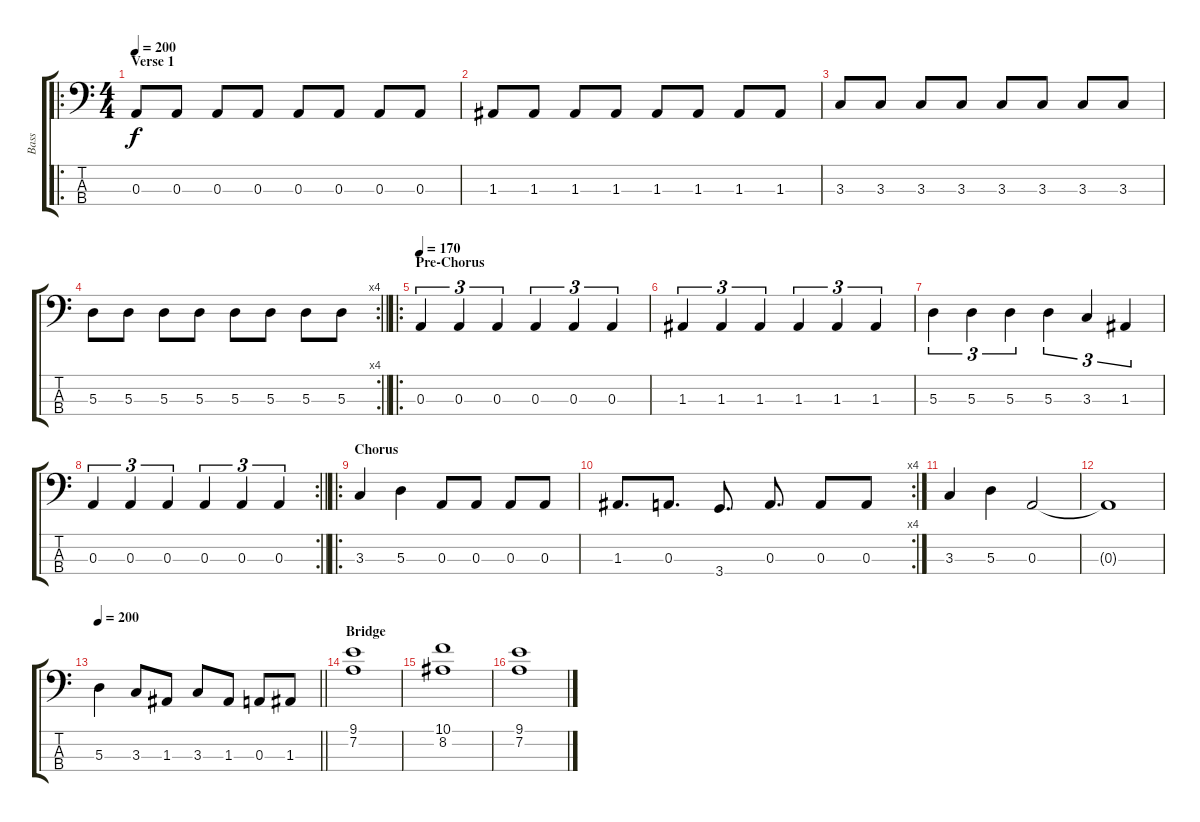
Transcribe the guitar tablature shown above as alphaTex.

\track ("Bass" "Bass") {instrument electricbassfinger}
\staff {score tabs}
\tuning (G2 D2 A1 E1) {hide}
\ro
\ts (4 4)
\section ("" "Verse 1")
\tempo 200
\clef f4
\ks c
0.3.8{dy f} 0.3.8 0.3.8 0.3.8 0.3.8 0.3.8 0.3.8 0.3.8 |
1.3.8 1.3.8 1.3.8 1.3.8 1.3.8 1.3.8 1.3.8 1.3.8 |
3.3.8 3.3.8 3.3.8 3.3.8 3.3.8 3.3.8 3.3.8 3.3.8 |
\rc 4
\barLineRight lightlight
5.3.8 5.3.8 5.3.8 5.3.8 5.3.8 5.3.8 5.3.8 5.3.8 |
\ro
\section ("" "Pre-Chorus")
\tempo 170
0.3.4{tu (3 2)} 0.3.4{tu (3 2)} 0.3.4{tu (3 2)} 0.3.4{tu (3 2)} 0.3.4{tu (3 2)} 0.3.4{tu (3 2)} |
1.3.4{tu (3 2)} 1.3.4{tu (3 2)} 1.3.4{tu (3 2)} 1.3.4{tu (3 2)} 1.3.4{tu (3 2)} 1.3.4{tu (3 2)} |
5.3.4{tu (3 2)} 5.3.4{tu (3 2)} 5.3.4{tu (3 2)} 5.3.4{tu (3 2)} 3.3.4{tu (3 2)} 1.3.4{tu (3 2)} |
\rc 2
\barLineRight lightlight
0.3.4{tu (3 2)} 0.3.4{tu (3 2)} 0.3.4{tu (3 2)} 0.3.4{tu (3 2)} 0.3.4{tu (3 2)} 0.3.4{tu (3 2)} |
\ro
\section ("" "Chorus")
3.3.4 5.3.4 0.3.8 0.3.8 0.3.8 0.3.8 |
\rc 4
1.3.8{d} 0.3.8{d} 3.4.8{d} 0.3.8{d} 0.3.8 0.3.8 |
3.3.4 5.3.4 0.3.2 |
0.3{t}.1 |
\tempo 200
\barLineRight lightlight
5.3.4 3.3.8 1.3.8 3.3.8 1.3.8 0.3.8 1.3.8 |
\section ("" "Bridge")
(9.1 7.2).1 |
(10.1 8.2).1 |
(9.1 7.2).1
